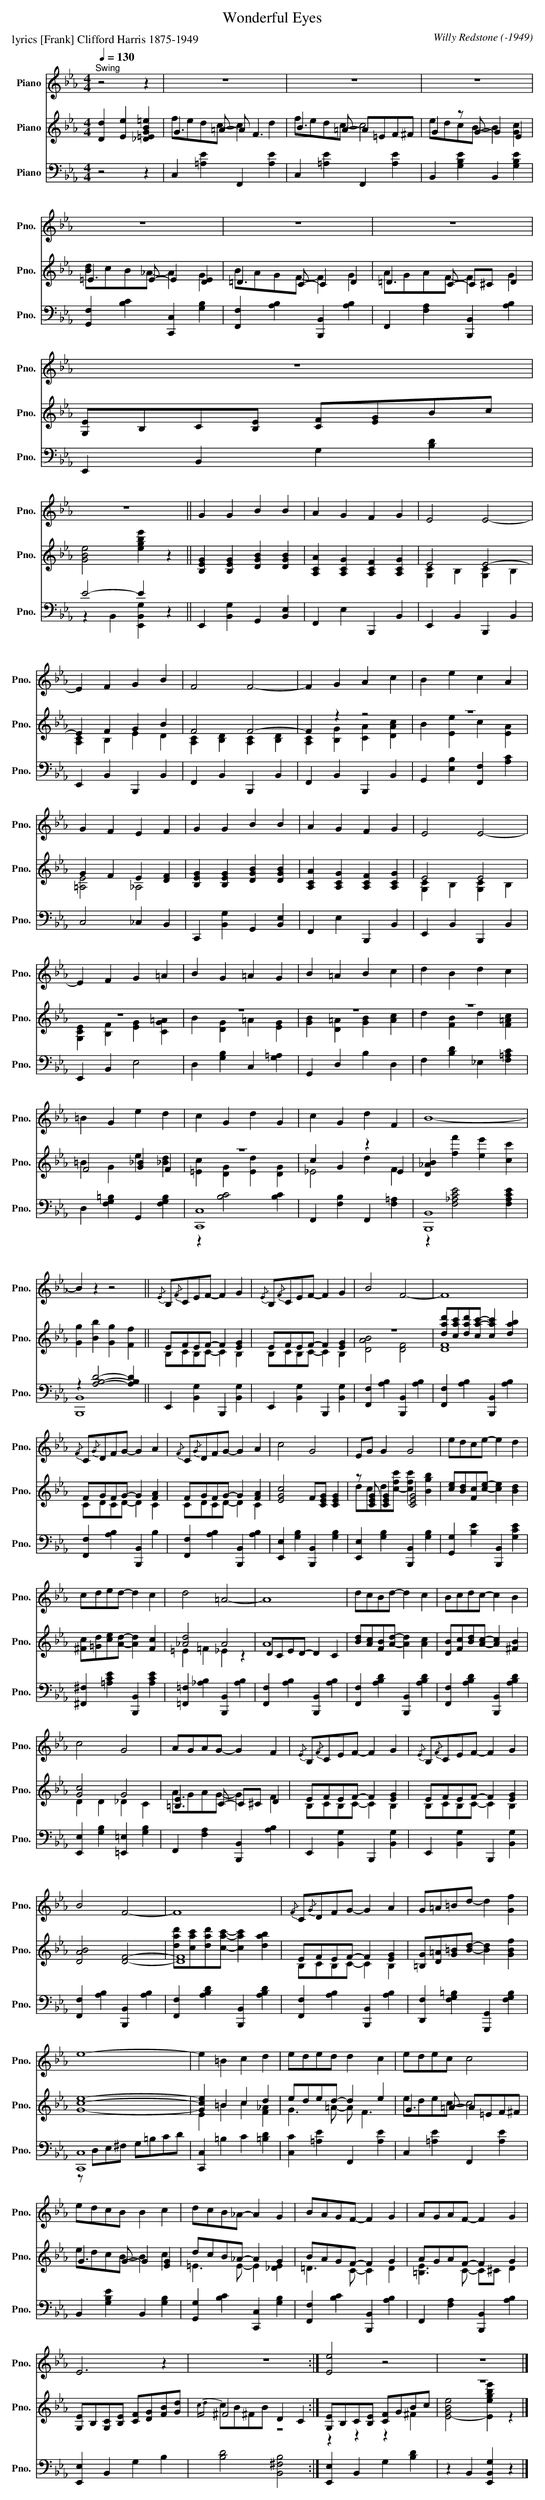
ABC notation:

X:1
T:Wonderful Eyes
C:Willy Redstone (-1949)
P:lyrics [Frank] Clifford Harris 1875-1949
%%score 1 ( 2 3 ) ( 4 5 )
L:1/4
Q:1/4=130
M:4/4
K:Eb
V:1 treble nm="Piano" snm="Pno."
V:2 treble nm="Piano" snm="Pno."
V:3 treble
V:4 bass nm="Piano" snm="Pno."
V:5 bass
V:1
"^Swing" z2 z | z4 | z4 | z4 |$ z4 | z4 | z4 |$ z4 |$ z4 || G G B B | A G F G | E2 E2- |$ E F G B |
F2 F2- | F G A c | B e c A |$ G F E F | G G B B | A G F G | E2 E2- |$ E F G =A | B G =A G |
B =A B c | d B d c |$ =B G e d | c G d G | c G d F | B4- |$ B z z2 ||{/E} B,/{/F}C/E/F/- F G |
{/E} B,/{/F}C/E/F/- F G | B2 F2- | F4 |${/F} C/{/G}D/F/G/- G A |{/F} C/{/G}D/F/G/- G A | c2 G2 |
E/G/ G G2 | e/d/c/e/- e d |$ c/d/e/d/- d c | d2 =A2- | A4 | d/c/B/d/- d c | B/c/d/c/- c B |$
c2 G2 | A/G/A/G/- G F |{/E} B,/{/F}C/E/F/- F G |{/E} B,/{/F}C/E/F/- F G |$ B2 F2- | F4 |
{/F} C/{/G}D/F/G/- G A | G/=A/=B/d/- d [Gf] |$ e4- | e =B c d | e/d/e/d/ d c | e/d/e/c/ c2 |$
e/d/c/B/ B c | d/c/B/_A/- A G | B/A/G/F/- F G | A/G/A/F/- F G |$ E3 z | z4 :| [Ee]2 z2 | z4 |]
V:2
[Dd] [Ee] [_D=EGB=e] | G3/2 =A/- A/ F3/2 | B3/2 =A/- A/=E/F/^F/ | G z/ G/- G E |$
=E3/2 E/- E [DE] | =D3/2 C/- C D | =D3/2 C/- C/^C/ D |$ [G,E]/B,/C/[B,E]/ [CF]/[EG]/B/c/ |$
[GBe]2 [egbe'] z || [B,EG] [B,EG] [DGB] [DGB] | [A,CA] [A,CG] [A,CF] [A,CG] | E2 E2- |$ E F G B |
F2 F2- | F z z2 | z4 |$ G F E [DF] | [B,EG] [B,EG] [DGB] [DGB] | [A,CA] [A,CG] [A,CF] [A,CG] |
E2 E2 |$ z4 | z4 | z4 | z4 |$ F2 [G_B] F | z4 | c G z E | [D_AB] [ff'] [ee'] [cc'] |$
[Gg] [Bb] [Gg] [Ff] || E/F/E/F/- F [EG] | E/F/E/F/- F [EG] | z4 |
[dad']/[cac']/[dad']/[ca-c'-]/ [cac'] [dab] |$ F/G/F/G/- G [FA] | F/G/F/G/- G [FA] |
[EGc]2 F/[CEG]/ [CEG] | z/ [CEG]/ [CEG] [CEG]2 | [ce]/[Bd]/[Fc]/[ce]/- [ce] [Bd] |$
[^Fc]/[=Gd]/[ce]/[Ad]/- [Ad] [Fc] | [_Ad]2 A2 | D/C/E/D/- D C | [Bd]/[Ac]/[FB]/[Ad]/- [Ad] [Ac] |
[DB]/[Fc]/[Bd]/[Ac]/- [Ac] [^FB] |$ [Gc]2 G2 | [=B,E]3/2 C/- C/^C/ D | E/F/E/F/- F [EG] |
E/F/E/F/- F [EG] |$ [DAB]2 [DF]2- | [DF]4 | E/F/E/F/- F [EG] |
[=B,G]/[D=A]/[G=B]/[Bd]/- [Bd] [GBf] |$ [Gce]4- | [Gce] =B c d | e/d/e/d/- d e |
G3/2 =A/- A/=E/F/^F/ |$ G3/2 G/- G [EG] | d/c/B/_A/- A G | B/A/G/F/- F G | A/G/A/F/- F G |$
[G,E]/B,/[G,C]/[B,E]/ [CF]/[DG]/[FB]/[Gd]/ | ^F2 D C :| [G,E]/B,/C/[B,E]/ [CF]/G/B/c/ | z4 |]
V:3
x3 | f/e/d/c/- c d | f/e/d/c/- c2 | e/d/c/B/- B [Gc] |$ [Bd]/c/B/_A/- A G | B/A/G/F/- F G |
A/G/A/F/- F G |$ x4 |$ x4 || x4 | x4 | [G,C] B, [G,C] B, |$ [A,C] B, E D |
[A,C] [B,D] [A,C] [B,D] | [A,C] [B,G] [CA] [DAc] | B [Ee] c [EA] |$ [=A,E]2 _A,2 | x4 | x4 |
[G,C] B, [G,C] B, |$ [G,CE] [B,F] [EG] [CG=A] | B [DG] =A [EG] | [GB] [D=A] [GB] [Ac] |
d [FB] d [F=Ac] |$ =B G e [_Bd] | [=Ec] [DG] [Ed] [DG] | _E2 d F | x4 |$ x4 || B,/C/B,/C/- C B, |
B,/C/B,/C/- C B, | [DAB]2 [DF]2 | [DF]4 |$ C/D/C/D/- D C | C/D/C/D/- D C | x4 |
d/c/d/[c-fc']/ [cfc'] [Bgb] | x4 |$ x4 | =E =F _E z | A4 | x4 | x4 |$ D D _D C | A/G/A/G/- G F |
B,/C/B,/C/- C B, | B,/C/B,/C/- C B, |$ x4 | [dad']/[cac']/[dad']/[cac']/- [cac'] [dab] |
B,/C/B,/C/- C B, | x4 |$ x4 | E =B c [F_A] | G3/2 =A/- A/ F3/2 | e/d/e/c/- c2 |$ e/d/c/B/- B c |
=E3/2 E/- E [_DE] | =D3/2 C/- C D | [=B,E]3/2 C/- C/^C/ D |$ x4 |{cd} c/B/^F/B/ z2 :| z z z ^F |
[E-GBe]2 [Eegbe'] z |]
V:4
z2 z | C, [=A,E] F,, [A,E] | C, [=A,E] F,, [A,E] | B,, [G,B,E] B,, [G,B,E] |$
[G,,F,] [B,C] [C,,C,] [G,B,] | [F,,F,] [A,B,] [B,,,B,,] [A,B,] | F,, [F,A,] [B,,,B,,] [A,B,] |$
E,, B,, G, [B,D] |$ E2- E z || E,, [B,,G,] G,, [B,,E,] | F,, E, B,,, B,, | E,, B,, B,,, B,, |$
E,, B,, B,,, B,, | F,, B,, B,,, B,, | F,, B,, B,,, B,, | G,, [E,B,] [F,,F,] [A,C] |$ C,2 _C, B,, |
C,, [B,,G,] G,, [B,,E,] | F,, E, B,,, B,, | E,, B,, B,,, B,, |$ E,, B,, E,2 |
D, [G,B,] C, [G,=A,] | G,, D, B, D, | F, [B,D] _E, [F,=A,C] |$ D, [F,G,=B,] G,, [F,G,B,] |
[C,,C,]4 | F,, [F,B,] F,, [F,=A,] | [B,,,B,,]4 |$ z [A,B,D]2- [A,B,D] ||
E,, [B,,G,] B,,, [B,,G,] | E,, [B,,G,] B,,, [B,,G,] | [F,,F,] [A,B,] [B,,,B,,] [A,B,] |
[F,,F,] [A,B,] [B,,,B,,] [A,B,] |$ [F,,F,] [A,B,] [B,,,B,,] B, | [F,,F,] [A,B,] [B,,,B,,] [A,B,] |
[E,,E,] [G,B,] [B,,,B,,] [G,B,] | [E,,E,] [G,B,] [B,,,B,,] [G,B,] |
[G,,G,] [B,E] [B,,,B,,] [G,CE] |$ [^F,,^F,] [=A,CE] [B,,,B,,] [A,CE] |
[=F,,=F,] [_A,B,] [B,,,B,,] [A,B,] | [F,,F,] [A,B,] [B,,,B,,] [A,B,] |
[F,,F,] [A,B,D] [B,,,B,,] [A,B,D] | [F,,F,] [A,B,D] [B,,,B,,] [A,B,D] |$
[E,,E,] [G,B,] [=E,,=E,] [G,B,] | F,, [F,A,] [B,,,B,,] [A,B,] | E,, [B,,G,] B,,, [B,,G,] |
E,, [B,,G,] B,,, [B,,G,] |$ [F,,F,] [A,B,] [B,,,B,,] [A,B,] | [F,,F,] [A,B,D] [B,,,B,,] [A,B,D] |
[F,,F,] [A,B,] [B,,,B,,] [A,B,] | [D,,F,] [F,G,=B,] [G,,,G,,] [F,G,B,] |$ [C,,C,]4 |
[C,,C,] =B, C [=B,D] | [C,C] [=A,E] F,, [A,E] | C, [=A,E] F,, [A,E] |$ B,, [G,B,E] B,, [G,B,] |
[G,,G,] [B,C] [C,,C,] [G,B,] | [F,,F,] [B,C] [B,,,B,,] [A,B,] | F,, [F,A,] [B,,,B,,] [A,B,] |$
[E,,E,] B,, G, B, | [B,D]2 [B,,^F,B,]2 :| [E,,E,] B,, G, [B,D] | z B,, [E,,B,,G,] z |]
V:5
x3 | x4 | x4 | x4 |$ x4 | x4 | x4 |$ x4 |$ z B,, [E,,B,,G,] z || x4 | x4 | x4 |$ x4 | x4 | x4 |
x4 |$ x4 | x4 | x4 | x4 |$ x4 | x4 | x4 | x4 |$ x4 | z [B,C]2 [B,C] | x4 |
z [F,_A,CE]2 [F,A,CE] |$ [B,,,B,,]4 || x4 | x4 | x4 | x4 |$ x4 | x4 | x4 | x4 | x4 |$ x4 | x4 |
x4 | x4 | x4 |$ x4 | x4 | x4 | x4 |$ x4 | x4 | x4 | x4 |$ z/ D,/E,/^F,/ G,/=B,/C/D/ | x4 | x4 |
x4 |$ x4 | x4 | x4 | x4 |$ x4 | x4 :| x4 | x4 |]
